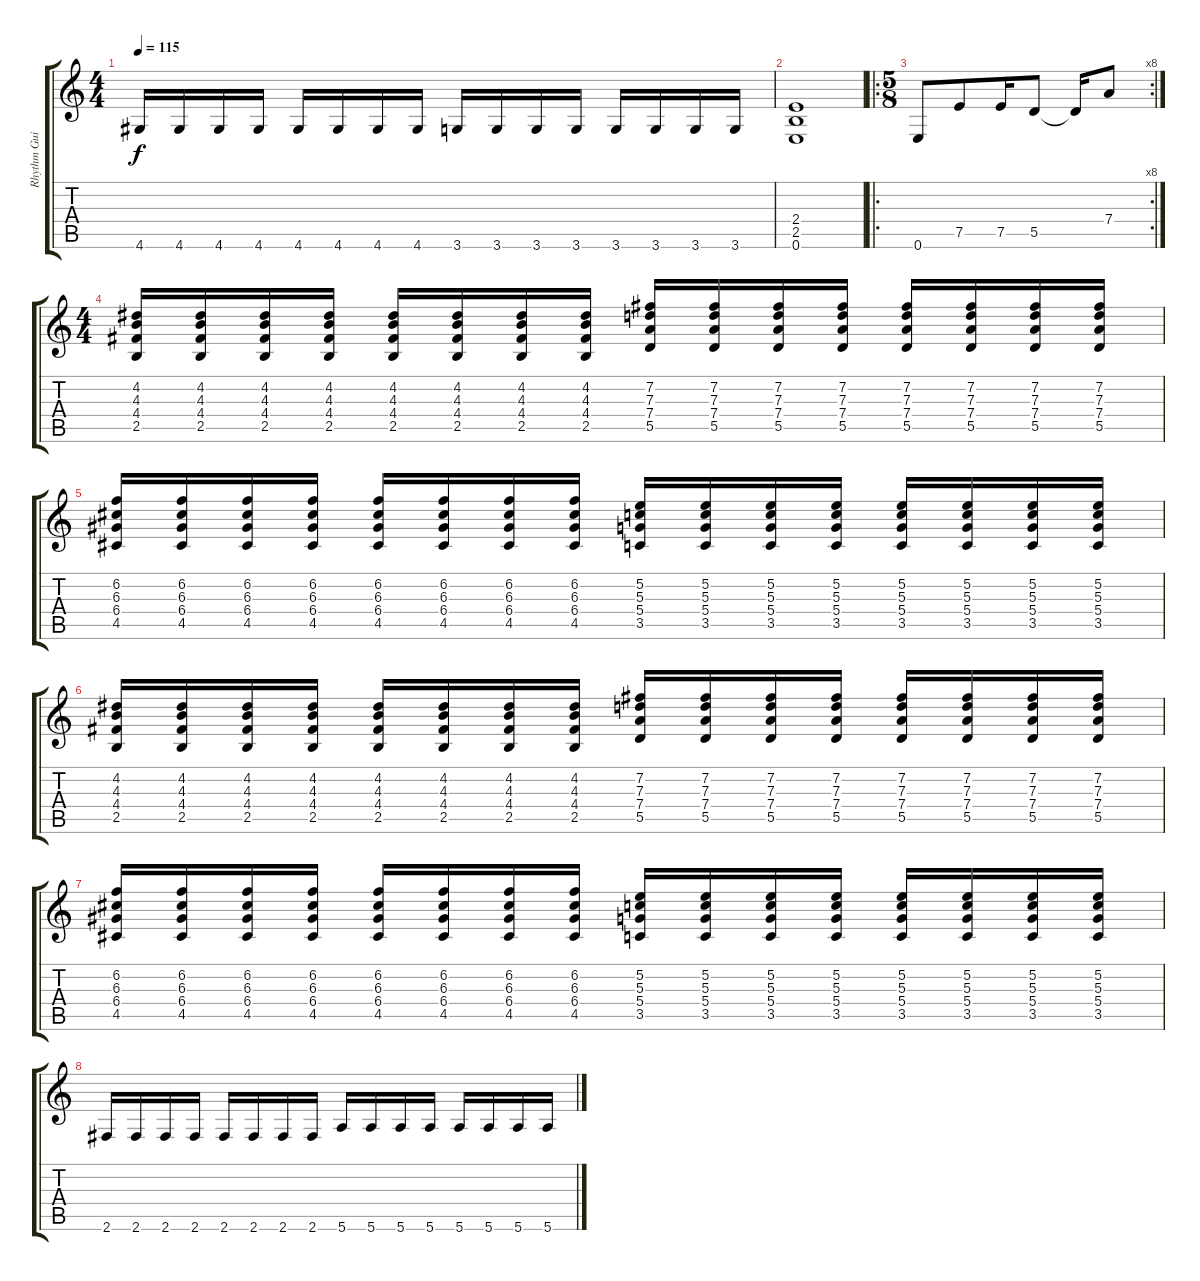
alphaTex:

\track ("Rhythm Guitar" "Rhythm Gui") {instrument overdrivenguitar}
\staff {score tabs}
\tuning (E4 B3 G3 D3 A2 E2) {hide}
\ts (4 4)
\tempo 115
\clef g2
\ks c
4.6.16{dy f} 4.6.16 4.6.16 4.6.16 4.6.16 4.6.16 4.6.16 4.6.16 3.6.16 3.6.16 3.6.16 3.6.16 3.6.16 3.6.16 3.6.16 3.6.16 |
(2.4 2.5 0.6).1 |
\ro
\rc 8
\ts (5 8)
0.6.8 7.5.8 7.5.16 5.5.8 5.5{t}.16 7.4.8 |
\ts (4 4)
(4.2 4.3 4.4 2.5).16 (4.2 4.3 4.4 2.5).16 (4.2 4.3 4.4 2.5).16 (4.2 4.3 4.4 2.5).16 (4.2 4.3 4.4 2.5).16 (4.2 4.3 4.4 2.5).16 (4.2 4.3 4.4 2.5).16 (4.2 4.3 4.4 2.5).16 (7.2 7.3 7.4 5.5).16 (7.2 7.3 7.4 5.5).16 (7.2 7.3 7.4 5.5).16 (7.2 7.3 7.4 5.5).16 (7.2 7.3 7.4 5.5).16 (7.2 7.3 7.4 5.5).16 (7.2 7.3 7.4 5.5).16 (7.2 7.3 7.4 5.5).16 |
(6.2 6.3 6.4 4.5).16 (6.2 6.3 6.4 4.5).16 (6.2 6.3 6.4 4.5).16 (6.2 6.3 6.4 4.5).16 (6.2 6.3 6.4 4.5).16 (6.2 6.3 6.4 4.5).16 (6.2 6.3 6.4 4.5).16 (6.2 6.3 6.4 4.5).16 (5.2 5.3 5.4 3.5).16 (5.2 5.3 5.4 3.5).16 (5.2 5.3 5.4 3.5).16 (5.2 5.3 5.4 3.5).16 (5.2 5.3 5.4 3.5).16 (5.2 5.3 5.4 3.5).16 (5.2 5.3 5.4 3.5).16 (5.2 5.3 5.4 3.5).16 |
(4.2 4.3 4.4 2.5).16 (4.2 4.3 4.4 2.5).16 (4.2 4.3 4.4 2.5).16 (4.2 4.3 4.4 2.5).16 (4.2 4.3 4.4 2.5).16 (4.2 4.3 4.4 2.5).16 (4.2 4.3 4.4 2.5).16 (4.2 4.3 4.4 2.5).16 (7.2 7.3 7.4 5.5).16 (7.2 7.3 7.4 5.5).16 (7.2 7.3 7.4 5.5).16 (7.2 7.3 7.4 5.5).16 (7.2 7.3 7.4 5.5).16 (7.2 7.3 7.4 5.5).16 (7.2 7.3 7.4 5.5).16 (7.2 7.3 7.4 5.5).16 |
(6.2 6.3 6.4 4.5).16 (6.2 6.3 6.4 4.5).16 (6.2 6.3 6.4 4.5).16 (6.2 6.3 6.4 4.5).16 (6.2 6.3 6.4 4.5).16 (6.2 6.3 6.4 4.5).16 (6.2 6.3 6.4 4.5).16 (6.2 6.3 6.4 4.5).16 (5.2 5.3 5.4 3.5).16 (5.2 5.3 5.4 3.5).16 (5.2 5.3 5.4 3.5).16 (5.2 5.3 5.4 3.5).16 (5.2 5.3 5.4 3.5).16 (5.2 5.3 5.4 3.5).16 (5.2 5.3 5.4 3.5).16 (5.2 5.3 5.4 3.5).16 |
2.6.16 2.6.16 2.6.16 2.6.16 2.6.16 2.6.16 2.6.16 2.6.16 5.6.16 5.6.16 5.6.16 5.6.16 5.6.16 5.6.16 5.6.16 5.6.16
